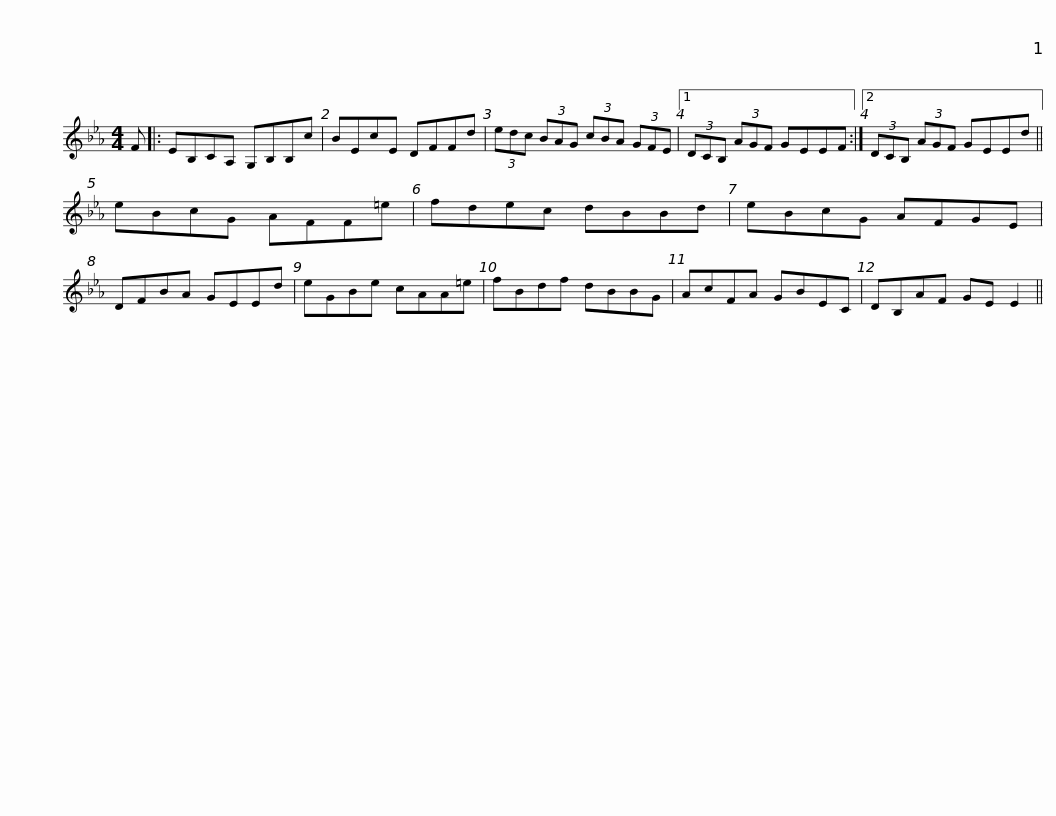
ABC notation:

X:1
L:1/8
M:4/4
I:linebreak $
K:Eb
V:1 treble
V:1
 F |: EB,CA, G,B,B,c | BEcE DFFd | (3edc (3BAG (3cBA (3GFE |1 (3DCB, (3AGF GEEF :|2$ %5
 (3DCB, (3AGF GEEd || eBcG AFF=e | fdec dBBd | eBcG AFGE | DFBA GEEd |$ %10
 eGBe cAA=e | fBdf dBBG | AcFA GBEC | DB,AF GE E2 || %14
